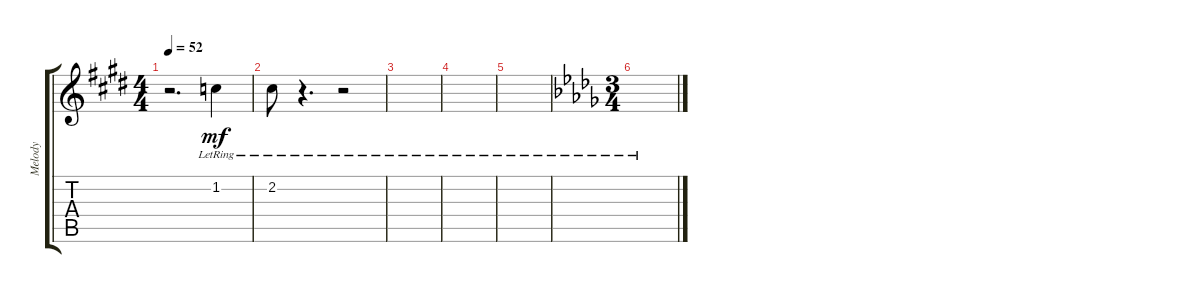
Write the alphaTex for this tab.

\track ("Melody" "Melody") {instrument acousticguitarnylon}
\staff {score tabs}
\tuning (E4 B3 G3 D3 A2 E2) {hide}
\ts (4 4)
\tempo 52
\clef g2
\ks c#minor
r.2{d dy mf} 1.2{lr}.4 |
2.2{lr}.8 r.4{d} r.2 |
|
|
|
\ts (3 4)
\ks bbminor
